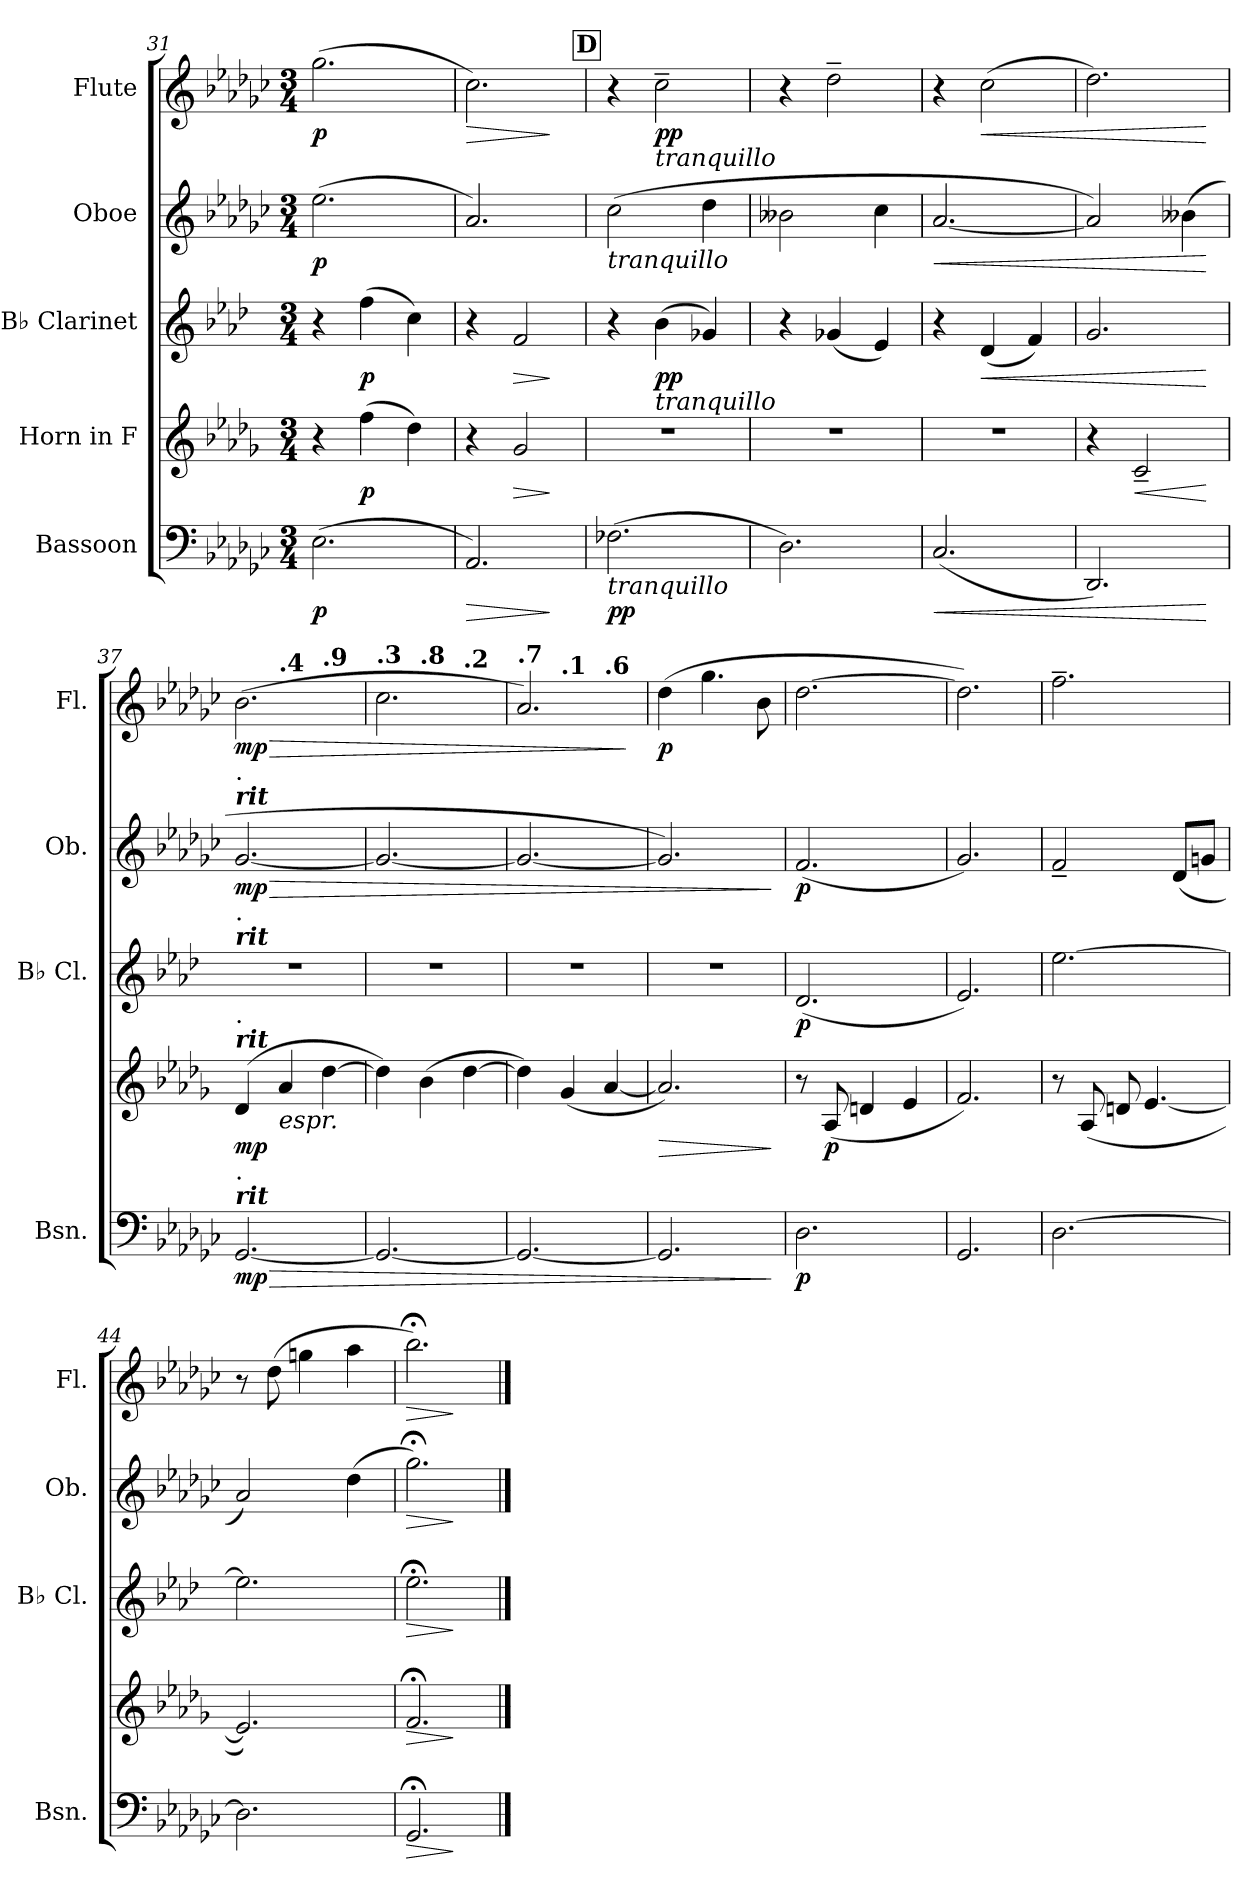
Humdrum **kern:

**kern	**dynam	**kern	**dynam	**kern	**dynam	**kern	**dynam	**kern	**dynam
*part5	*part5	*part4	*part4	*part3	*part3	*part2	*part2	*part1	*part1
*staff5	*staff5	*staff4	*staff4	*staff3	*staff3	*staff2	*staff2	*staff1	*staff1
*I"Bassoon	*	*I"Horn in F	*	*I"B♭ Clarinet	*	*I"Oboe	*	*I"Flute	*
*I'Bsn.	*	*	*	*I'B♭ Cl.	*	*I'Ob.	*	*I'Fl.	*
*clefF4	*	*clefG2	*	*clefG2	*	*clefG2	*	*clefG2	*
*	*	*ITrd4c7	*	*ITrd1c2	*	*	*	*	*
*k[b-e-a-d-g-c-]	*	*k[b-e-a-d-g-c-]	*	*k[b-e-a-d-g-c-]	*	*k[b-e-a-d-g-c-]	*	*k[b-e-a-d-g-c-]	*
*M3/4	*	*M3/4	*	*M3/4	*	*M3/4	*	*M3/4	*
=31	=31	=31	=31	=31	=31	=31	=31	=31	=31
!	!LO:DY:b	!	!	!	!	!	!LO:DY:b	!	!LO:DY:b
(>2.E-\	p	4r	.	4r	.	(>2.ee-\	p	(>2.gg-\	p
!	!	!	!LO:DY:b	!	!LO:DY:b	!	!	!	!
.	.	(>4b-\	p	(>4ee-\	p	.	.	.	.
.	.	4g-\)	.	4b-\)	.	.	.	.	.
=32	=32	=32	=32	=32	=32	=32	=32	=32	=32
!	!LO:HP:b	!	!	!	!	!	!	!	!LO:HP:b
2.AA-/)	>	4r	.	4r	.	2.a-/)	.	2.cc-\)	>
!	!	!	!LO:HP:b	!	!LO:HP:b	!	!	!	!
.	.	2c-/	>	2e-/	>	.	.	.	.
.	]	.	]	.	]	.	.	.	]
!!LO:REH:place=s1:a:B:fs=14:t=D
=33	=33	=33	=33	=33	=33	=33	=33	=33	=33
!	!	!	!	!	!	!LO:TX:b:i:t=tranquillo	!	!	!
!LO:TX:b:i:t=tranquillo	!	!	!	!	!	!	!	!	!
!	!LO:DY:b	!	!	!	!	!	!	!	!
(>2.F-X\	pp	2.r	.	4r	.	(>2cc-\	.	4r	.
!	!	!	!	!	!	!	!	!LO:TX:b:i:t=tranquillo	!
!	!	!	!	!LO:TX:b:i:t=tranquillo	!	!	!	!	!
!	!	!	!	!	!LO:DY:b	!	!	!	!LO:DY:b
.	.	.	.	(>4a-\	pp	.	.	2cc-~\	pp
.	.	.	.	4f-X/)	.	4dd-\	.	.	.
=34	=34	=34	=34	=34	=34	=34	=34	=34	=34
2.D-\)	.	2.r	.	4r	.	2b--X\	.	4r	.
.	.	.	.	(<4f-X/	.	.	.	2dd-~\	.
.	.	.	.	4d-/)	.	4cc-\	.	.	.
=35	=35	=35	=35	=35	=35	=35	=35	=35	=35
!	!LO:HP:b	!	!	!	!	!	!LO:HP:b	!	!
(<2.C-/	<	2.r	.	4r	.	[2.a-/	<	4r	.
!	!	!	!	!	!LO:HP:b	!	!	!	!LO:HP:b
.	.	.	.	(<4c-/	<	.	.	(>2cc-\	<
.	.	.	.	4e-/)	.	.	.	.	.
=36	=36	=36	=36	=36	=36	=36	=36	=36	=36
2.DD-/)	.	4r	.	2.f/	.	2a-/])	.	2.dd-\)	.
!	!	!	!LO:HP:b	!	!	!	!	!	!
.	.	2F~/	<	.	.	.	.	.	.
.	.	.	.	.	.	(>4b--X\	.	.	.
.	[	.	[	.	[	.	[	.	[
=37	=37	=37	=37	=37	=37	=37	=37	=37	=37
*	*	*	*	*	*	*	*	*MM85	*
!	!	!	!	!	!	!	!	!LO:TX:a:Bi:t=rit	!
!	!	!	!	!	!	!	!	!LO:TX:a:t=.	!
!	!	!	!	!	!	!LO:TX:a:Bi:t=rit	!	!	!
!	!	!	!	!	!	!LO:TX:a:t=.	!	!	!
!	!	!	!	!LO:TX:a:Bi:t=rit	!	!	!	!	!
!	!	!	!	!LO:TX:a:t=.	!	!	!	!	!
!	!	!LO:TX:a:Bi:t=rit	!	!	!	!	!	!	!
!	!	!LO:TX:a:t=.	!	!	!	!	!	!	!
!LO:TX:a:Bi:t=rit	!	!	!	!	!	!	!	!	!
!LO:TX:a:t=.	!	!	!	!	!	!	!	!	!
!	!LO:HP:b	!	!	!	!	!	!LO:HP:b	!	!LO:HP:b
!	!LO:DY:n=1:b	!	!LO:DY:b	!	!	!	!LO:DY:n=1:b	!	!LO:DY:n=1:b
*	*	*	*	*	*	*	*	*^	*
*	*	*	*	*	*	*	*	*	*^	*
[2.GG-/	> mp	(>4G-/	mp	2.r	.	[2.g-/	> mp	(>2.b-\	4ryy	2ryy	> mp
*	*	*	*	*	*	*	*	*MM83	*	*	*
!	!	!	!	!	!	!	!	!	!LO:TX:a:B:t=.4	!	!
!	!	!LO:TX:b:i:t=espr.	!	!	!	!	!	!	!	!	!
.	.	4d-/	.	.	.	.	.	.	2ryy	.	.
*	*	*	*	*	*	*	*	*MM81	*	*	*
!	!	!	!	!	!	!	!	!	!	!LO:TX:a:B:t=.9	!
.	.	[4g-\	.	.	.	.	.	.	.	4ryy	.
=38	=38	=38	=38	=38	=38	=38	=38	=38	=38	=38	=38
*	*	*	*	*	*	*	*	*MM80	*	*	*
!	!	!	!	!	!	!	!	!LO:TX:a:B:t=.3	!	!	!
2.GG-/_	.	4g-\])	.	2.r	.	2.g-/_	.	2.cc-\	4ryy	2ryy	.
*	*	*	*	*	*	*	*	*MM78	*	*	*
!	!	!	!	!	!	!	!	!	!LO:TX:a:B:t=.8	!	!
.	.	(>4e-\	.	.	.	.	.	.	2ryy	.	.
*	*	*	*	*	*	*	*	*MM77	*	*	*
!	!	!	!	!	!	!	!	!	!	!LO:TX:a:B:t=.2	!
.	.	[4g-\	.	.	.	.	.	.	.	4ryy	.
=39	=39	=39	=39	=39	=39	=39	=39	=39	=39	=39	=39
*	*	*	*	*	*	*	*	*MM75	*	*	*
!	!	!	!	!	!	!	!	!LO:TX:a:B:t=.7	!	!	!
2.GG-/_	.	4g-\])	.	2.r	.	2.g-/_	.	2.a-/)	4ryy	2ryy	.
*	*	*	*	*	*	*	*	*MM74	*	*	*
!	!	!	!	!	!	!	!	!	!LO:TX:a:B:t=.1	!	!
.	.	(<4c-/	.	.	.	.	.	.	2ryy	.	.
*	*	*	*	*	*	*	*	*MM72	*	*	*
!	!	!	!	!	!	!	!	!	!	!LO:TX:a:B:t=.6	!
.	.	[4d-/	.	.	.	.	.	.	.	4ryy	.
.	.	.	.	.	.	.	.	.	.	.	]
*	*	*	*	*	*	*	*	*v	*v	*v	*
!!LO:LB:g=z
=40	=40	=40	=40	=40	=40	=40	=40	=40	=40
!!LO:REH:place=s1:a:B:fs=14:t=E
*	*	*	*	*	*	*	*	*MM70	*
*	*	*	*	*	*	*	*	*^	*
*	*	*	*	*	*	*	*	*	*^	*
!	!	!	!	!	!	!	!	!LO:TX:a:B:t=-75	!	!	!
!	!	!	!	!	!	!	!	!LO:TX:a:B:t=Adagio	!	!	!
!	!	!	!LO:HP:b	!	!	!	!	!	!	!	!LO:DY:b
*	*	*	*	*	*	*	*	*v	*v	*v	*
2.GG-/]	.	2.d-/])	>	2.r	.	2.g-/])	.	(>4dd-\	p
.	.	.	.	.	.	.	.	4.gg-\	.
.	.	.	.	.	.	.	.	8b-\	.
.	]	.	]	.	.	.	]	.	.
=41	=41	=41	=41	=41	=41	=41	=41	=41	=41
!	!LO:DY:b	!	!	!	!LO:DY:b	!	!LO:DY:b	!	!
2.D-\	p	8r	.	(<2.c-/	p	(<2.f/	p	[2.dd-\	.
!	!	!	!LO:DY:b	!	!	!	!	!	!
.	.	(<8D-/	p	.	.	.	.	.	.
.	.	4Gn/	.	.	.	.	.	.	.
.	.	4A-/	.	.	.	.	.	.	.
=42	=42	=42	=42	=42	=42	=42	=42	=42	=42
2.GG-/	.	2.B-/)	.	2.d-/)	.	2.g-/)	.	2.dd-\])	.
=43	=43	=43	=43	=43	=43	=43	=43	=43	=43
[2.D-\	.	8r	.	[2.dd-\	.	2f~/	.	2.ff~\	.
.	.	(<8D-/	.	.	.	.	.	.	.
.	.	8Gn/	.	.	.	.	.	.	.
.	.	[4.A-/	.	.	.	.	.	.	.
.	.	.	.	.	.	(<8d-/L	.	.	.
.	.	.	.	.	.	8gn/J	.	.	.
=44	=44	=44	=44	=44	=44	=44	=44	=44	=44
2.D-\]	.	2.A-/])	.	2.dd-\]	.	2a-/)	.	8r	.
.	.	.	.	.	.	.	.	(>8dd-\	.
.	.	.	.	.	.	.	.	4ggn\	.
.	.	.	.	.	.	(>4dd-\	.	4aa-\	.
=45	=45	=45	=45	=45	=45	=45	=45	=45	=45
!	!LO:HP:b	!	!LO:HP:b	!	!LO:HP:b	!	!LO:HP:b	!	!LO:HP:b
2.GG-;</	>	2.B-;</	>	2.dd-;<\	>	2.gg-;<\)	>	2.bb-;<\)	>
.	]	.	]	.	]	.	]	.	]
==	==	==	==	==	==	==	==	==	==
*-	*-	*-	*-	*-	*-	*-	*-	*-	*-
